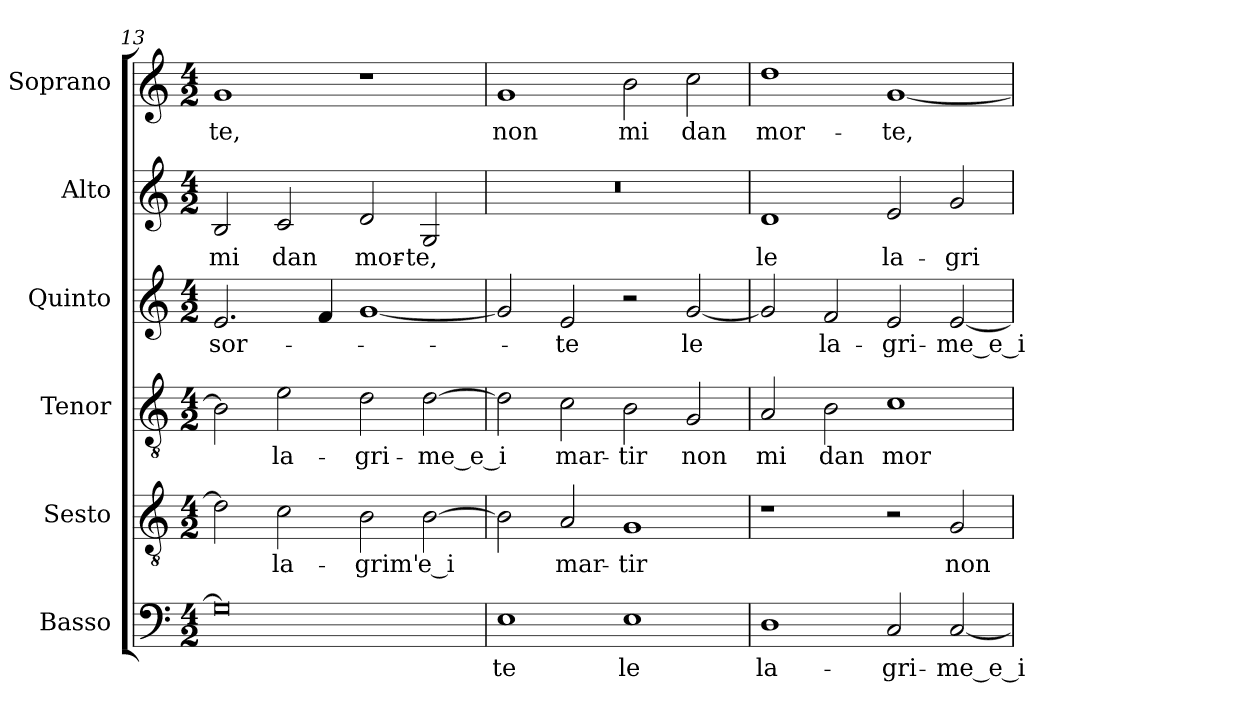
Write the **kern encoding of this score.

**kern	**text	**kern	**text	**kern	**text	**kern	**text	**kern	**text	**kern	**text
*part6	*part6	*part5	*part5	*part4	*part4	*part3	*part3	*part2	*part2	*part1	*part1
*staff6	*staff6	*staff5	*staff5	*staff4	*staff4	*staff3	*staff3	*staff2	*staff2	*staff1	*staff1
*I"Basso	*	*I"Sesto	*	*I"Tenor	*	*I"Quinto	*	*I"Alto	*	*I"Soprano	*
*	*	*I'T.	*	*I'T.	*	*	*	*I'A.	*	*I'Sop.	*
*clefF4	*	*clefGv2	*	*clefGv2	*	*clefG2	*	*clefG2	*	*clefG2	*
*	*	*ITrd7c12	*	*ITrd7c12	*	*	*	*	*	*	*
*k[]	*	*k[]	*	*k[]	*	*k[]	*	*k[]	*	*k[]	*
*C:	*	*C:	*	*C:	*	*C:	*	*C:	*	*C:	*
*M4/2	*	*M4/2	*	*M4/2	*	*M4/2	*	*M4/2	*	*M4/2	*
=13	=13	=13	=13	=13	=13	=13	=13	=13	=13	=13	=13
!	!	!	!	!	!	!	!LO:LY:b:color=#000000	!	!	!	!
!	!	!	!	!	!	!	!	!	!LO:LY:b:color=#000000	!	!
!	!	!	!	!	!	!	!	!	!	!	!LO:LY:b:color=#000000
0Gi]	.	2Di\]	.	2BBi\]	.	2.ei/	sor-	2Bi/	mi	1gi	-te,
!	!	!	!LO:LY:b:color=#000000	!	!	!	!	!	!	!	!
!	!	!	!	!	!LO:LY:b:color=#000000	!	!	!	!	!	!
!	!	!	!	!	!	!	!	!	!LO:LY:b:color=#000000	!	!
.	.	2Ci\	la-	2Ei\	la-	.	.	2ci/	dan	.	.
.	.	.	.	.	.	4fi/	.	.	.	.	.
!	!	!	!LO:LY:b:color=#000000	!	!	!	!	!	!	!	!
!	!	!	!	!	!LO:LY:b:color=#000000	!	!	!	!	!	!
!	!	!	!	!	!	!	!	!	!LO:LY:b:color=#000000	!	!
.	.	2BBi\	-grim'	2Di\	-gri-	[1gi	.	2di/	mor-	1r	.
!	!	!	!LO:LY:b:color=#000000	!	!	!	!	!	!	!	!
!	!	!	!	!	!LO:LY:b:color=#000000	!	!	!	!	!	!
!	!	!	!	!	!	!	!	!	!LO:LY:b:color=#000000	!	!
.	.	[2BBi\	e_i	[2Di\	-me_e_i	.	.	2Gi/	-te,	.	.
=14	=14	=14	=14	=14	=14	=14	=14	=14	=14	=14	=14
!	!LO:LY:b:color=#000000	!	!	!	!	!	!	!LO:N:vis=1	!	!	!
!	!	!	!	!	!	!	!	!	!	!	!LO:LY:b:color=#000000
1Ei	-te	2BBi\]	.	2Di\]	.	2gi/]	.	0r	.	1gi	non
!	!	!	!LO:LY:b:color=#000000	!	!	!	!	!	!	!	!
!	!	!	!	!	!LO:LY:b:color=#000000	!	!	!	!	!	!
!	!	!	!	!	!	!	!LO:LY:b:color=#000000	!	!	!	!
.	.	2AAi/	mar-	2Ci\	mar-	2ei/	-te	.	.	.	.
!	!LO:LY:b:color=#000000	!	!	!	!	!	!	!	!	!	!
!	!	!	!LO:LY:b:color=#000000	!	!	!	!	!	!	!	!
!	!	!	!	!	!LO:LY:b:color=#000000	!	!	!	!	!	!
!	!	!	!	!	!	!	!	!	!	!	!LO:LY:b:color=#000000
1Ei	le	1GGi	-tir	2BBi\	-tir	2r	.	.	.	2bi\	mi
!	!	!	!	!	!LO:LY:b:color=#000000	!	!	!	!	!	!
!	!	!	!	!	!	!	!LO:LY:b:color=#000000	!	!	!	!
!	!	!	!	!	!	!	!	!	!	!	!LO:LY:b:color=#000000
.	.	.	.	2GGi/	non	[2gi/	le	.	.	2cci\	dan
=15	=15	=15	=15	=15	=15	=15	=15	=15	=15	=15	=15
!	!LO:LY:b:color=#000000	!	!	!	!	!	!	!	!	!	!
!	!	!	!	!	!LO:LY:b:color=#000000	!	!	!	!	!	!
!	!	!	!	!	!	!	!	!	!LO:LY:b:color=#000000	!	!
!	!	!	!	!	!	!	!	!	!	!	!LO:LY:b:color=#000000
1Di	la-	1r	.	2AAi/	mi	2gi/]	.	1di	le	1ddi	mor-
!	!	!	!	!	!LO:LY:b:color=#000000	!	!	!	!	!	!
!	!	!	!	!	!	!	!LO:LY:b:color=#000000	!	!	!	!
.	.	.	.	2BBi\	dan	2fi/	la-	.	.	.	.
!	!LO:LY:b:color=#000000	!	!	!	!	!	!	!	!	!	!
!	!	!	!	!	!LO:LY:b:color=#000000	!	!	!	!	!	!
!	!	!	!	!	!	!	!LO:LY:b:color=#000000	!	!	!	!
!	!	!	!	!	!	!	!	!	!LO:LY:b:color=#000000	!	!
!	!	!	!	!	!	!	!	!	!	!	!LO:LY:b:color=#000000
2Ci/	-gri-	2r	.	1Ci	mor-	2ei/	-gri-	2ei/	la-	[1gi	-te,
!	!LO:LY:b:color=#000000	!	!	!	!	!	!	!	!	!	!
!	!	!	!LO:LY:b:color=#000000	!	!	!	!	!	!	!	!
!	!	!	!	!	!	!	!LO:LY:b:color=#000000	!	!	!	!
!	!	!	!	!	!	!	!	!	!LO:LY:b:color=#000000	!	!
[2Ci/	-me_e_i	2GGi/	non	.	.	[2ei/	-me_e_i	2gi/	-gri-	.	.
=	=	=	=	=	=	=	=	=	=	=	=
*-	*-	*-	*-	*-	*-	*-	*-	*-	*-	*-	*-
